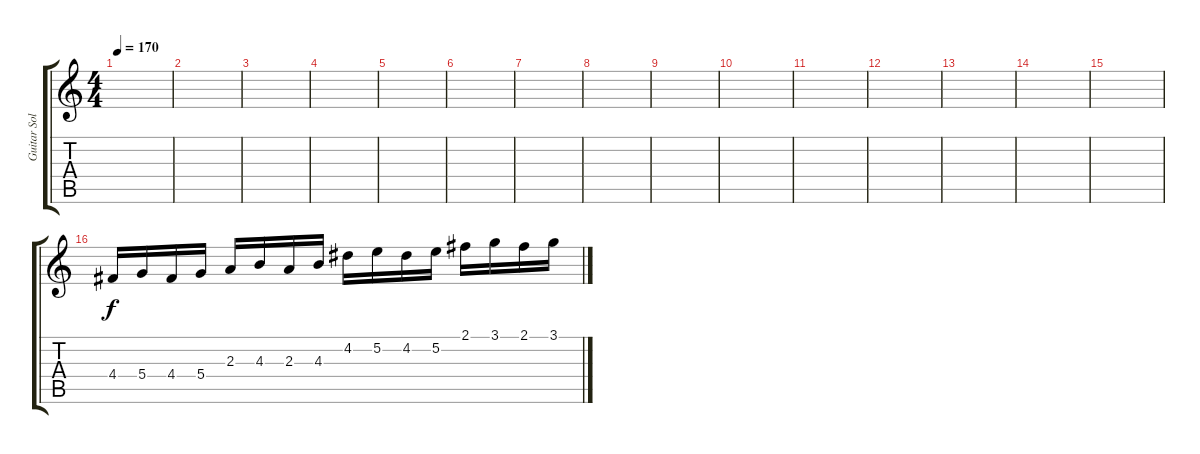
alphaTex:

\track ("Guitar Solo 2" "Guitar Sol") {instrument overdrivenguitar}
\staff {score tabs}
\tuning (E4 B3 G3 D3 A2 E2) {hide}
\ts (4 4)
\tempo 170
\clef g2
\ks c
|
|
|
|
|
|
|
|
|
|
|
|
|
|
|
4.4.16 5.4.16 4.4.16 5.4.16 2.3.16 4.3.16 2.3.16 4.3.16 4.2.16 5.2.16 4.2.16 5.2.16 2.1.16 3.1.16 2.1.16 3.1.16
